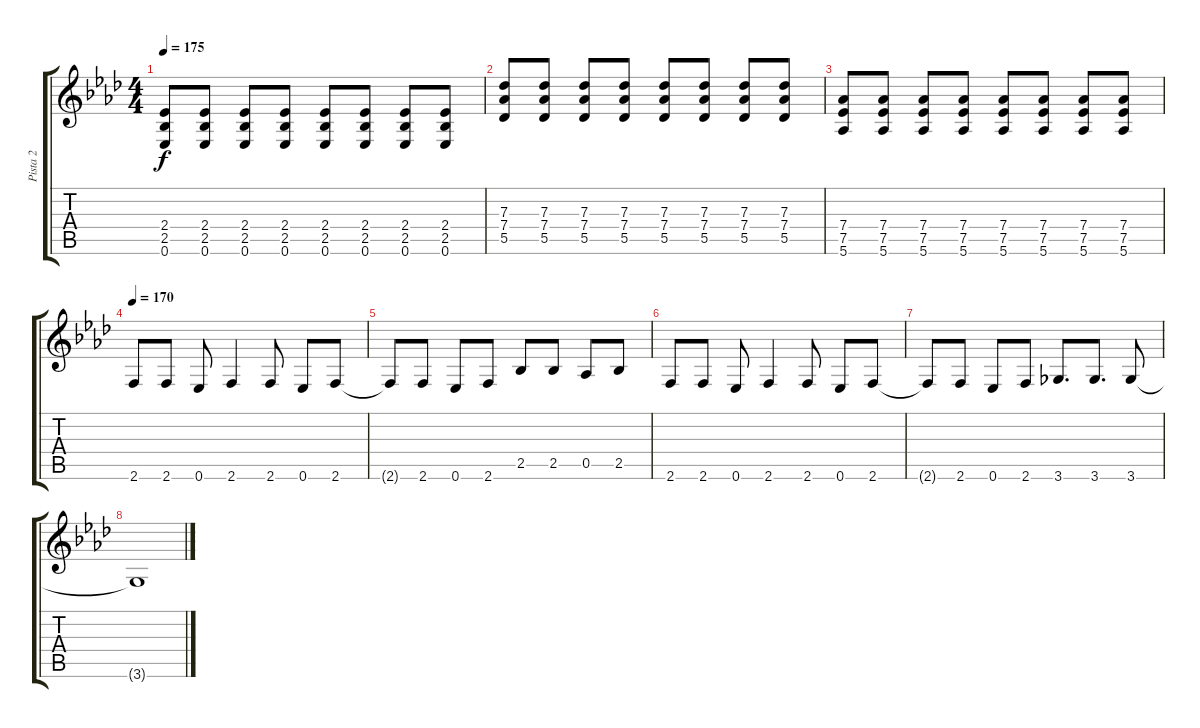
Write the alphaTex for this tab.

\track ("Pista 2" "Pista 2") {instrument distortionguitar}
\staff {score tabs}
\tuning (Eb4 Bb3 Gb3 Db3 Ab2 Eb2) {hide}
\ts (4 4)
\tempo 175
\clef g2
\ks fminor
(2.4 2.5 0.6).8{dy f} (2.4 2.5 0.6).8 (2.4 2.5 0.6).8 (2.4 2.5 0.6).8 (2.4 2.5 0.6).8 (2.4 2.5 0.6).8 (2.4 2.5 0.6).8 (2.4 2.5 0.6).8 |
(7.3 7.4 5.5).8 (7.3 7.4 5.5).8 (7.3 7.4 5.5).8 (7.3 7.4 5.5).8 (7.3 7.4 5.5).8 (7.3 7.4 5.5).8 (7.3 7.4 5.5).8 (7.3 7.4 5.5).8 |
(7.4 7.5 5.6).8 (7.4 7.5 5.6).8 (7.4 7.5 5.6).8 (7.4 7.5 5.6).8 (7.4 7.5 5.6).8 (7.4 7.5 5.6).8 (7.4 7.5 5.6).8 (7.4 7.5 5.6).8 |
\tempo 170
2.6.8 2.6.8 0.6.8 2.6.4 2.6.8 0.6.8 2.6.8 |
2.6{t}.8 2.6.8 0.6.8 2.6.8 2.5.8 2.5.8 0.5.8 2.5.8 |
2.6.8 2.6.8 0.6.8 2.6.4 2.6.8 0.6.8 2.6.8 |
2.6{t}.8 2.6.8 0.6.8 2.6.8 3.6.8{d} 3.6.8{d} 3.6.8 |
3.6{t}.1
